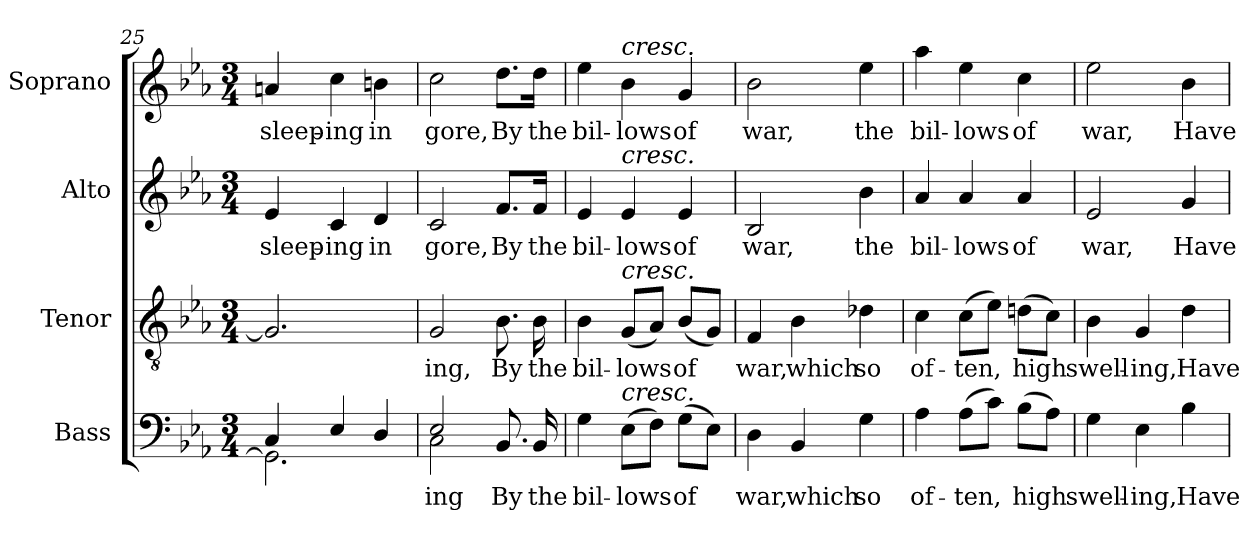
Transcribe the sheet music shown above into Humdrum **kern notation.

**kern	**text	**kern	**text	**kern	**text	**kern	**text
*part4	*part4	*part3	*part3	*part2	*part2	*part1	*part1
*staff4	*staff4	*staff3	*staff3	*staff2	*staff2	*staff1	*staff1
*I"Bass	*	*I"Tenor	*	*I"Alto	*	*I"Soprano	*
*I'B.	*	*I'T.	*	*I'A.	*	*I'S.	*
*clefF4	*	*clefGv2	*	*clefG2	*	*clefG2	*
*	*	*ITrd7c12	*	*	*	*	*
*k[b-e-a-]	*	*k[b-e-a-]	*	*k[b-e-a-]	*	*k[b-e-a-]	*
*E-:	*	*E-:	*	*E-:	*	*E-:	*
*M3/4	*	*M3/4	*	*M3/4	*	*M3/4	*
=25	=25	=25	=25	=25	=25	=25	=25
*^	*	*	*	*	*	*	*
!	!	!	!	!	!	!LO:LY:b:color=#000000	!	!
!	!	!	!	!	!	!	!	!LO:LY:b:color=#000000
4Ci/	2.GGi\]	.	2.GGi/]	.	4e-i/	sleep-	4ani/	sleep-
!	!	!	!	!	!	!LO:LY:b:color=#000000	!	!
!	!	!	!	!	!	!	!	!LO:LY:b:color=#000000
4E-i/	.	.	.	.	4ci/	-ing	4cci\	-ing
!	!	!	!	!	!	!LO:LY:b:color=#000000	!	!
!	!	!	!	!	!	!	!	!LO:LY:b:color=#000000
4Di/	.	.	.	.	4di/	in	4bni\	in
!!LO:PB:g=z
=26	=26	=26	=26	=26	=26	=26	=26	=26
!	!	!LO:LY:b:color=#000000	!	!	!	!	!	!
!	!	!	!	!LO:LY:b:color=#000000	!	!	!	!
!	!	!	!	!	!	!LO:LY:b:color=#000000	!	!
!	!	!	!	!	!	!	!	!LO:LY:b:color=#000000
2E-i/	2Ci\	-ing	2GGi/	-ing,	2ci/	gore,	2cci\	gore,
!	!	!LO:LY:b:color=#000000	!	!	!	!	!	!
!	!	!	!	!LO:LY:b:color=#000000	!	!	!	!
!	!	!	!	!	!	!LO:LY:b:color=#000000	!	!
!	!	!	!	!	!	!	!	!LO:LY:b:color=#000000
8.BB-i/	4ryy	By	8.BB-i\	By	8.fi/L	By	8.ddi\L	By
!	!	!LO:LY:b:color=#000000	!	!	!	!	!	!
!	!	!	!	!LO:LY:b:color=#000000	!	!	!	!
!	!	!	!	!	!	!LO:LY:b:color=#000000	!	!
!	!	!	!	!	!	!	!	!LO:LY:b:color=#000000
16BB-i/	.	the	16BB-i\	the	16fi/Jk	the	16ddi\Jk	the
*v	*v	*	*	*	*	*	*	*
=27	=27	=27	=27	=27	=27	=27	=27
!	!LO:LY:b:color=#000000	!	!	!	!	!	!
!	!	!	!LO:LY:b:color=#000000	!	!	!	!
!	!	!	!	!	!LO:LY:b:color=#000000	!	!
!	!	!	!	!	!	!	!LO:LY:b:color=#000000
4Gi\	bil-	4BB-i\	bil-	4e-i/	bil-	4ee-i\	bil-
!	!LO:LY:b:color=#000000	!	!	!	!	!	!
!	!	!	!LO:LY:b:color=#000000	!	!	!	!
!	!	!	!	!	!LO:LY:b:color=#000000	!	!
!	!	!	!	!	!	!LO:TX:a:i:t=cresc.	!
!	!	!	!	!LO:TX:a:i:t=cresc.	!	!	!
!	!	!LO:TX:a:i:t=cresc.	!	!	!	!	!
!LO:TX:a:i:t=cresc.	!	!	!	!	!	!	!
!	!	!	!	!	!	!	!LO:LY:b:color=#000000
(8E-i\L	-lows	(8GGi/L	-lows	4e-i/	-lows	4b-i\	-lows
8Fi\J)	.	8AA-i/J)	.	.	.	.	.
!	!LO:LY:b:color=#000000	!	!	!	!	!	!
!	!	!	!LO:LY:b:color=#000000	!	!	!	!
!	!	!	!	!	!LO:LY:b:color=#000000	!	!
!	!	!	!	!	!	!	!LO:LY:b:color=#000000
(8Gi\L	of	(8BB-i/L	of	4e-i/	of	4gi/	of
8E-i\J)	.	8GGi/J)	.	.	.	.	.
=28	=28	=28	=28	=28	=28	=28	=28
!	!LO:LY:b:color=#000000	!	!	!	!	!	!
!	!	!	!LO:LY:b:color=#000000	!	!	!	!
!	!	!	!	!	!LO:LY:b:color=#000000	!	!
!	!	!	!	!	!	!	!LO:LY:b:color=#000000
4Di\	war,	4FFi/	war,	2B-i/	war,	2b-i\	war,
!	!LO:LY:b:color=#000000	!	!	!	!	!	!
!	!	!	!LO:LY:b:color=#000000	!	!	!	!
4BB-i/	which	4BB-i\	which	.	.	.	.
!	!LO:LY:b:color=#000000	!	!	!	!	!	!
!	!	!	!LO:LY:b:color=#000000	!	!	!	!
!	!	!	!	!	!LO:LY:b:color=#000000	!	!
!	!	!	!	!	!	!	!LO:LY:b:color=#000000
4Gi\	so	4D-Xi\	so	4b-i\	the	4ee-i\	the
=29	=29	=29	=29	=29	=29	=29	=29
!	!LO:LY:b:color=#000000	!	!	!	!	!	!
!	!	!	!LO:LY:b:color=#000000	!	!	!	!
!	!	!	!	!	!LO:LY:b:color=#000000	!	!
!	!	!	!	!	!	!	!LO:LY:b:color=#000000
4A-i\	of-	4Ci\	of-	4a-i/	bil-	4aa-i\	bil-
!	!LO:LY:b:color=#000000	!	!	!	!	!	!
!	!	!	!LO:LY:b:color=#000000	!	!	!	!
!	!	!	!	!	!LO:LY:b:color=#000000	!	!
!	!	!	!	!	!	!	!LO:LY:b:color=#000000
(8A-i\L	-ten,	(8Ci\L	-ten,	4a-i/	-lows	4ee-i\	-lows
8ci\J)	.	8E-i\J)	.	.	.	.	.
!	!LO:LY:b:color=#000000	!	!	!	!	!	!
!	!	!	!LO:LY:b:color=#000000	!	!	!	!
!	!	!	!	!	!LO:LY:b:color=#000000	!	!
!	!	!	!	!	!	!	!LO:LY:b:color=#000000
(8B-i\L	high	(8Dni\L	high	4a-i/	of	4cci\	of
8A-i\J)	.	8Ci\J)	.	.	.	.	.
=30	=30	=30	=30	=30	=30	=30	=30
!	!LO:LY:b:color=#000000	!	!	!	!	!	!
!	!	!	!LO:LY:b:color=#000000	!	!	!	!
!	!	!	!	!	!LO:LY:b:color=#000000	!	!
!	!	!	!	!	!	!	!LO:LY:b:color=#000000
4Gi\	swell-	4BB-i\	swell-	2e-i/	war,	2ee-i\	war,
!	!LO:LY:b:color=#000000	!	!	!	!	!	!
!	!	!	!LO:LY:b:color=#000000	!	!	!	!
4E-i\	-ing,	4GGi/	-ing,	.	.	.	.
!	!LO:LY:b:color=#000000	!	!	!	!	!	!
!	!	!	!LO:LY:b:color=#000000	!	!	!	!
!	!	!	!	!	!LO:LY:b:color=#000000	!	!
!	!	!	!	!	!	!	!LO:LY:b:color=#000000
4B-i\	Have	4Di\	Have	4gi/	Have	4b-i\	Have
=	=	=	=	=	=	=	=
*-	*-	*-	*-	*-	*-	*-	*-
